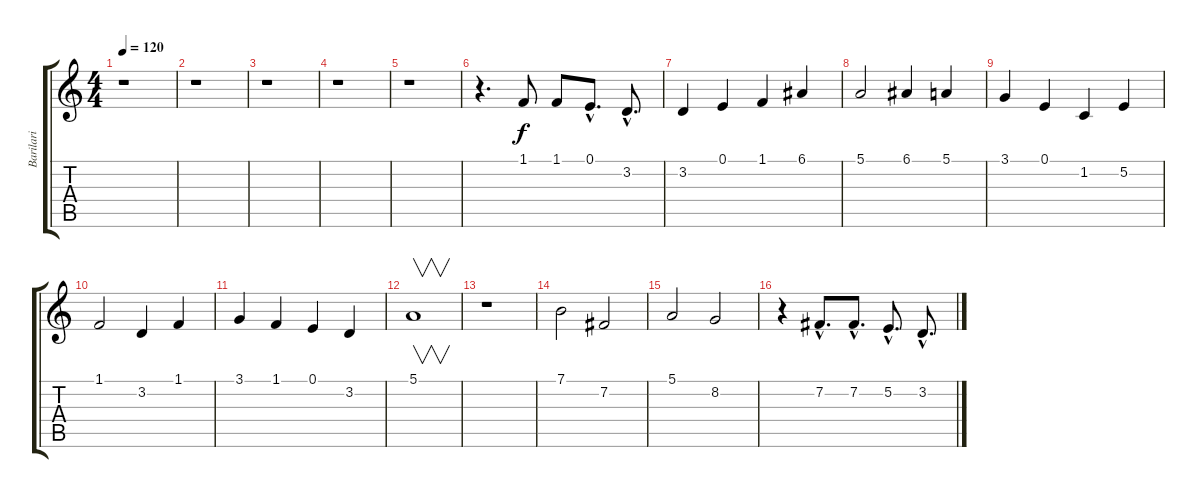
\track ("Barilari" "Barilari") {instrument cello}
\staff {score tabs}
\tuning (E4 B3 G3 D3 A2 E2) {hide}
\ts (4 4)
\tempo 120
\clef g2
\ks c
r.1{dy f} |
r.1 |
r.1 |
r.1 |
r.1 |
r.4{d} 1.1.8 1.1.8 0.1{hac}.8{d} 3.2{hac}.8{d} |
3.2.4 0.1.4 1.1.4 6.1.4 |
5.1.2 6.1.4 5.1.4 |
3.1.4 0.1.4 1.2.4 5.2.4 |
1.1.2 3.2.4 1.1.4 |
3.1.4 1.1.4 0.1.4 3.2.4 |
5.1.1{v} |
r.1 |
7.1.2 7.2.2 |
5.1.2 8.2.2 |
r.4 7.2{hac}.8{d} 7.2{hac}.8{d} 5.2{hac}.8{d} 3.2{hac}.8{d}
